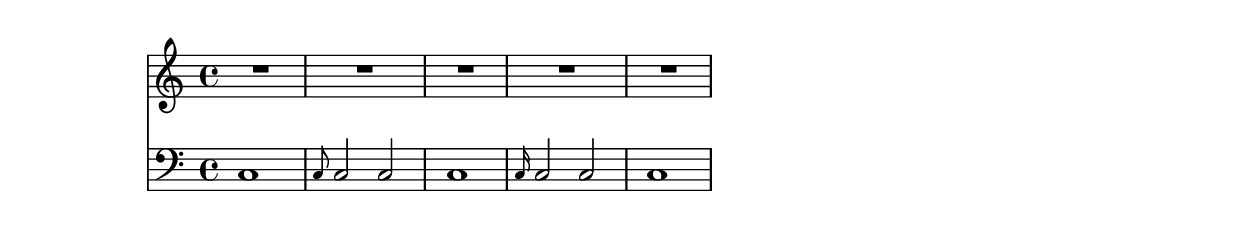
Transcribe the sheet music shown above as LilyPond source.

\version "2.7.32"


\header {
texidoc= "Multi-measure rests are centered also in the case of grace notes."
}

\layout { ragged-right = ##t }

<<
    \new Staff { R1 R1 R1*3 }
    \new Staff { \clef bass c1 \grace c8 c2 c2 c1  \grace c16 c2 c2 c1 }
>>
